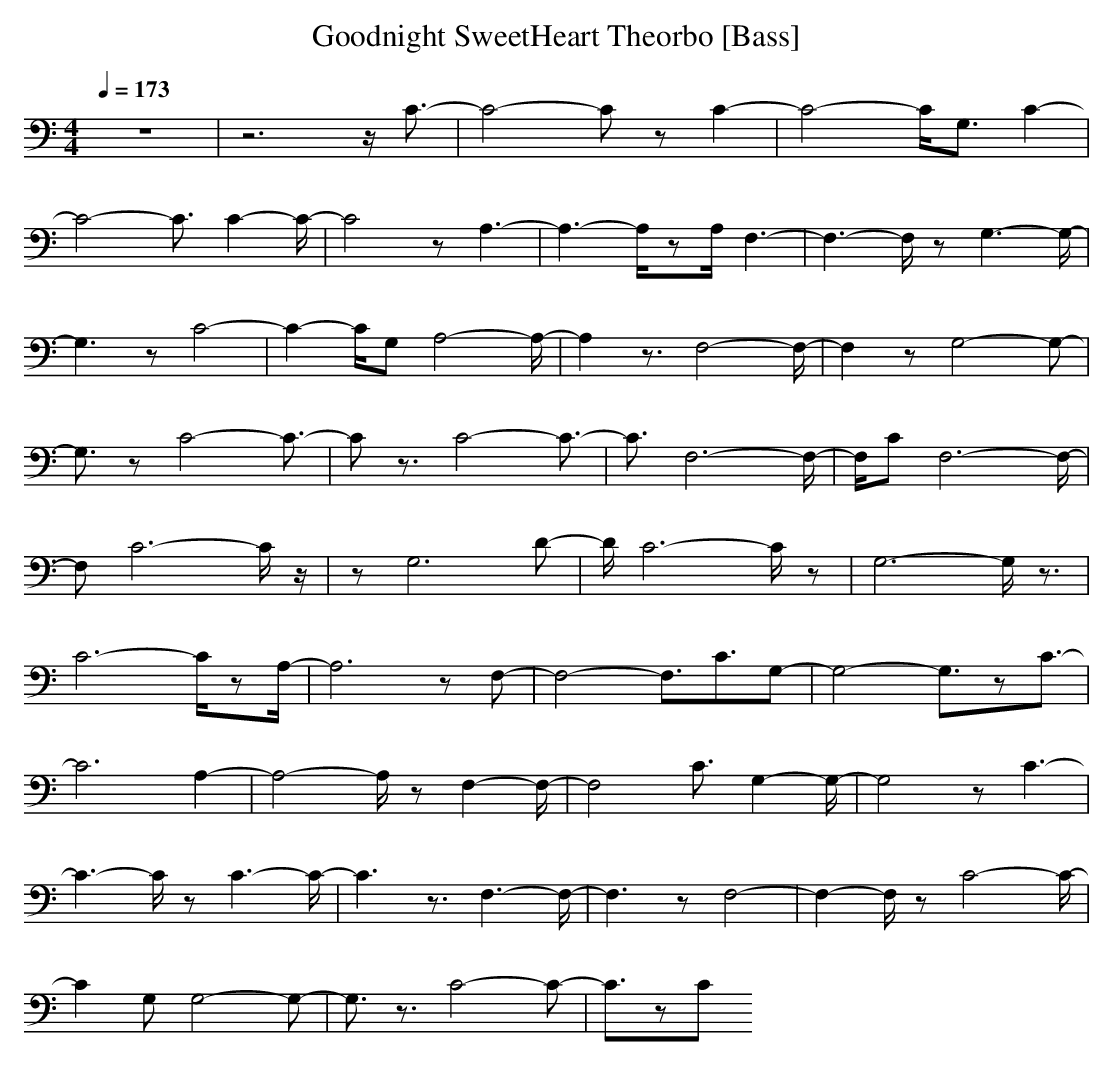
X:1
T: Goodnight SweetHeart Theorbo [Bass]
M: 4/4
L: 1/8
Q:1/4=173
K:C
z8|z6 z/2C3/2-|C4- Cz C2-|C4- C/2G,3/2 C2-|
C4- C3/2C2-C/2-|C4 zA,3-|A,3-A,/2zA,/2F,3-|F,3-F,/2zG,3-G,/2-|
G,3z C4-|C2- C/2G,A,4-A,/2-|A,2 z3/2F,4-F,/2-|F,2 zG,4-G,-|
G,3/2zC4-C3/2-|Cz3/2C4-C3/2-|C3/2F,6-F,/2-|F,/2CF,6-F,/2-|
F,C6-C/2z/2|zG,6D-|D/2C6-C/2z|G,6- G,/2z3/2|
C6- C/2zA,/2-|A,6 zF,-|F,4- F,3/2C3/2G,-|G,4- G,3/2zC3/2-|
C6 A,2-|A,4- A,/2zF,2-F,/2-|F,4 C3/2G,2-G,/2-|G,4 zC3-|
C3-C/2zC3-C/2-|C3z3/2F,3-F,/2-|F,3z F,4-|F,2- F,/2zC4-C/2-|
C2 G,G,4-G,-|G,3/2z3/2C4-C-|C3/2zC
